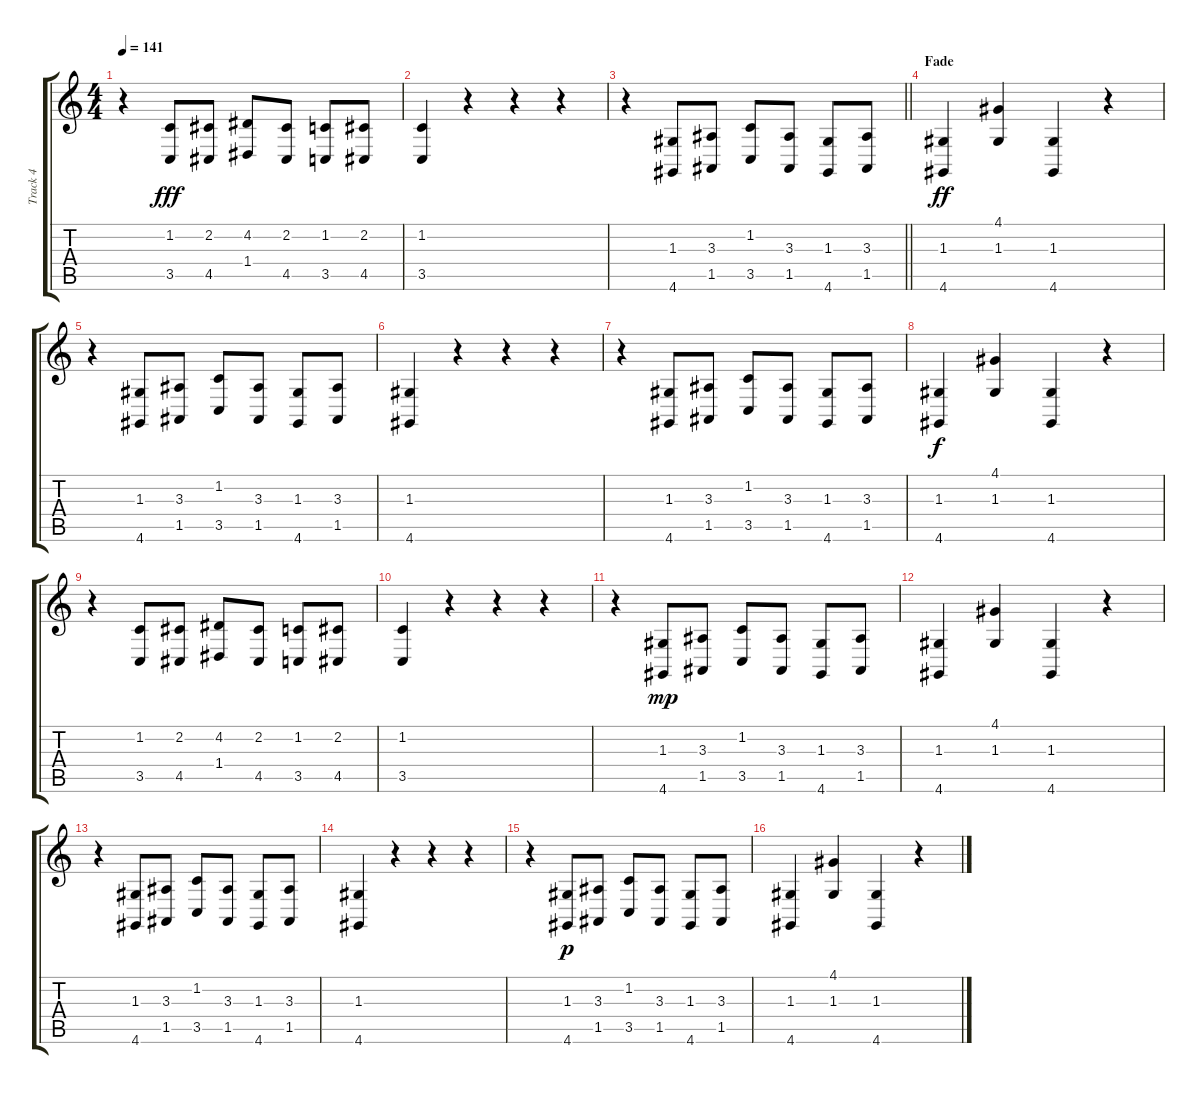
\track ("Track 4" "Track 4") {instrument lead8bassandlead}
\staff {score tabs}
\tuning (E4 B3 G3 D3 A2 E2) {hide}
\ts (4 4)
\tempo 141
\clef g2
\ks c
r.4{dy fff} (1.2 3.5).8 (2.2 4.5).8 (4.2 1.4).8 (2.2 4.5).8 (1.2 3.5).8 (2.2 4.5).8 |
(1.2 3.5).4 r.4 r.4 r.4 |
\barLineRight lightlight
r.4 (1.3 4.6).8 (3.3 1.5).8 (1.2 3.5).8 (3.3 1.5).8 (1.3 4.6).8 (3.3 1.5).8 |
\section ("" "Fade")
(1.3 4.6).4{dy ff} (4.1 1.3).4 (1.3 4.6).4 r.4 |
r.4 (1.3 4.6).8 (3.3 1.5).8 (1.2 3.5).8 (3.3 1.5).8 (1.3 4.6).8 (3.3 1.5).8 |
(1.3 4.6).4 r.4 r.4 r.4 |
r.4 (1.3 4.6).8 (3.3 1.5).8 (1.2 3.5).8 (3.3 1.5).8 (1.3 4.6).8 (3.3 1.5).8 |
(1.3 4.6).4{dy f} (4.1 1.3).4 (1.3 4.6).4 r.4 |
r.4 (1.2 3.5).8 (2.2 4.5).8 (4.2 1.4).8 (2.2 4.5).8 (1.2 3.5).8 (2.2 4.5).8 |
(1.2 3.5).4 r.4 r.4 r.4 |
r.4 (1.3 4.6).8{dy mp} (3.3 1.5).8 (1.2 3.5).8 (3.3 1.5).8 (1.3 4.6).8 (3.3 1.5).8 |
(1.3 4.6).4 (4.1 1.3).4 (1.3 4.6).4 r.4 |
r.4 (1.3 4.6).8 (3.3 1.5).8 (1.2 3.5).8 (3.3 1.5).8 (1.3 4.6).8 (3.3 1.5).8 |
(1.3 4.6).4 r.4 r.4 r.4 |
r.4 (1.3 4.6).8{dy p} (3.3 1.5).8 (1.2 3.5).8 (3.3 1.5).8 (1.3 4.6).8 (3.3 1.5).8 |
(1.3 4.6).4 (4.1 1.3).4 (1.3 4.6).4 r.4
